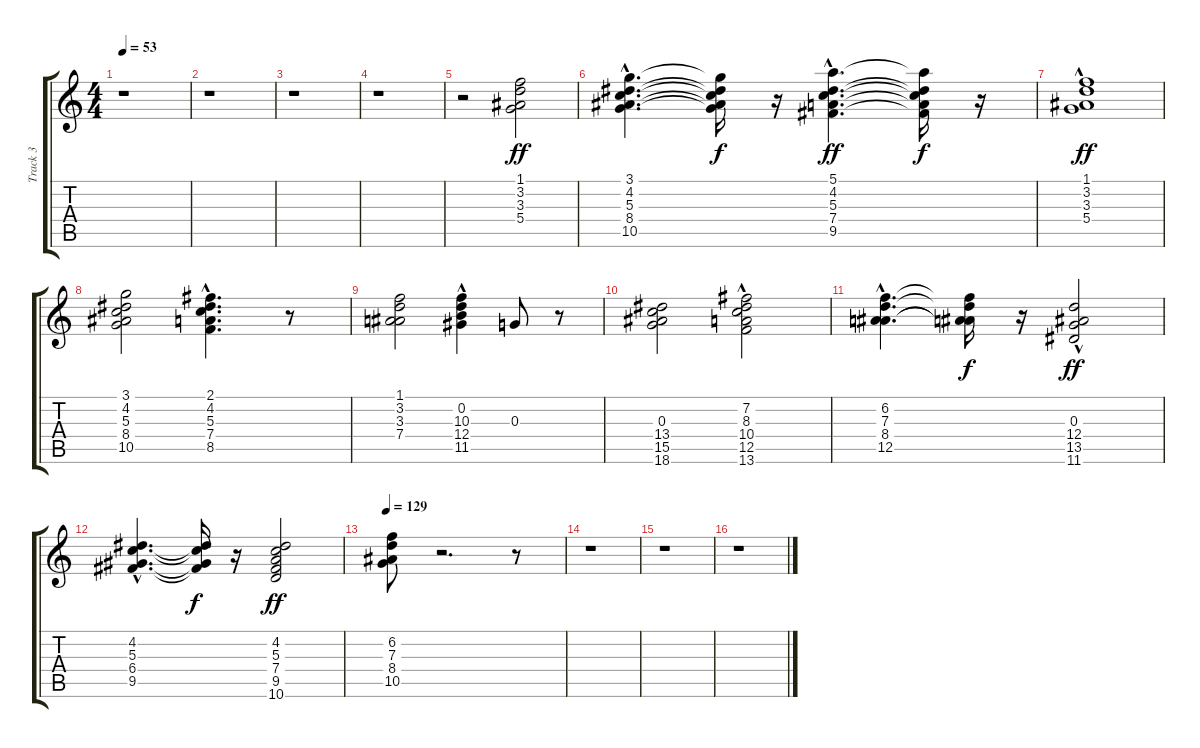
\track ("Track 3" "Track 3") {instrument acousticguitarsteel}
\staff {score tabs}
\tuning (E4 B3 G3 D3 A2 E2) {hide}
\ts (4 4)
\tempo 53
\clef g2
\ks c
r.1{dy ff instrument acousticguitarsteel} |
r.1 |
r.1 |
r.1 |
r.2 (1.1 3.2 3.3 5.4).2 |
(3.1{hac} 4.2{hac} 5.3{hac} 8.4{hac} 10.5{hac}).4{d} (3.1{t} 4.2{t} 5.3{t} 8.4{t} 10.5{t}).16{dy f} r.16 (5.1{hac} 4.2{hac} 5.3{hac} 7.4{hac} 9.5{hac}).4{d dy ff} (5.1{t} 4.2{t} 5.3{t} 7.4{t} 9.5{t}).16{dy f} r.16 |
(1.1{hac} 3.2{hac} 3.3 5.4{hac}).1{dy ff} |
(3.1 4.2 5.3 8.4 10.5).2 (2.1{hac} 4.2{hac} 5.3{hac} 7.4{hac} 8.5{hac}).4{d} r.8 |
(1.1 3.2 3.3 7.4).2 (0.2{hac} 10.3{hac} 12.4{hac} 11.5).4 0.3.8 r.8 |
(0.3 13.4 15.5 18.6).2 (7.2{hac} 8.3{hac} 10.4 12.5 13.6).2 |
(6.2{hac} 7.3{hac} 8.4{hac} 12.5{hac}).4{d} (6.2{t} 7.3{t} 8.4{t} 12.5{t}).16{dy f} r.16 (0.3 12.4{hac} 13.5{hac} 11.6{hac}).2{dy ff} |
(4.2{hac} 5.3{hac} 6.4{hac} 9.5{hac}).4{d} (4.2{t} 5.3{t} 6.4{t} 9.5{t}).16{dy f} r.16 (4.2 5.3 7.4 9.5 10.6).2{dy ff} |
\tempo 129
(6.2 7.3 8.4 10.5).8 r.2{d} r.8 |
r.1 |
r.1 |
r.1
